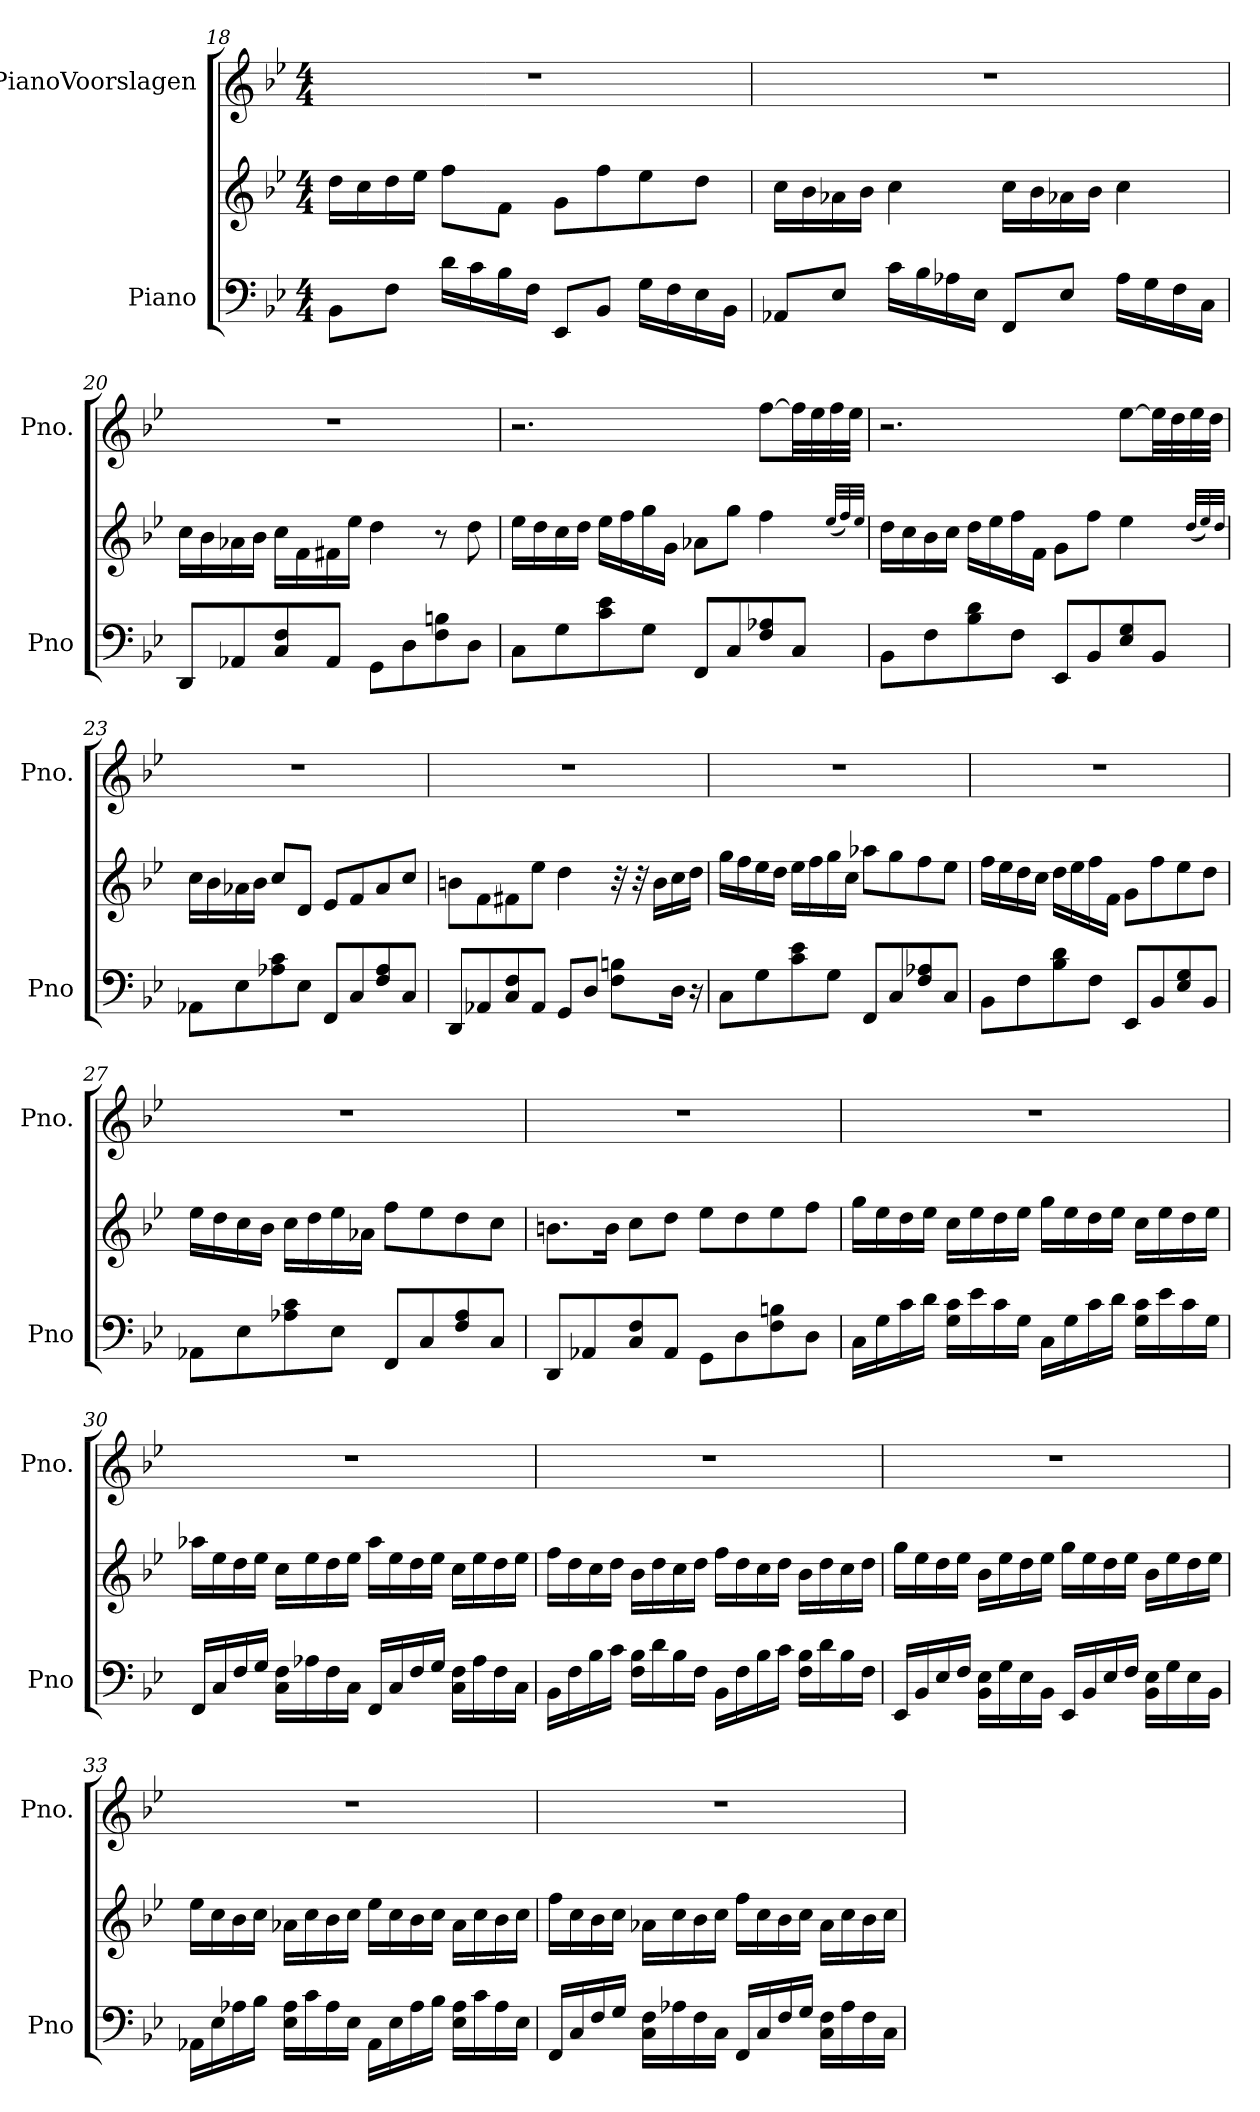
**kern	**kern	**kern
*part2	*part2	*part1
*staff3	*staff2	*staff1
*I"Piano	*	*I"PianoVoorslagen
*I'Pno	*	*I'Pno.
*clefF4	*clefG2	*clefG2
*k[b-e-]	*k[b-e-]	*k[b-e-]
*M4/4	*M4/4	*M4/4
=18	=18	=18
8BB-\L	16dd\LL	1r
.	16cc\	.
8F\J	16dd\	.
.	16ee-\JJ	.
16d\LL	8ff\L	.
16c\	.	.
16B-\	8f\J	.
16F\JJ	.	.
8EE-/L	8g\L	.
8BB-/J	8ff\	.
16G\LL	8ee-\	.
16F\	.	.
16E-\	8dd\J	.
16BB-\JJ	.	.
!!LO:PB:g=z
=19	=19	=19
8AA-X/L	16cc\LL	1r
.	16b-\	.
8E-/J	16a-X\	.
.	16b-\JJ	.
16c\LL	4cc\	.
16B-\	.	.
16A-X\	.	.
16E-\JJ	.	.
8FF/L	16cc\LL	.
.	16b-\	.
8E-/J	16a-X\	.
.	16b-\JJ	.
16A-\LL	4cc\	.
16G\	.	.
16F\	.	.
16C\JJ	.	.
=20	=20	=20
8DD/L	16cc\LL	1r
.	16b-\	.
8AA-X/	16a-X\	.
.	16b-\JJ	.
8C/ 8F/	16cc\LL	.
.	16f\	.
8AA-/J	16f#X\	.
.	16ee-\JJ	.
8GG\L	4dd\	.
8D\	.	.
8F\ 8Bn\	8r	.
8D\J	8dd\	.
=21	=21	=21
8C\L	16ee-\LL	2.r
.	16dd\	.
8G\	16cc\	.
.	16dd\JJ	.
8c\ 8e-\	16ee-\LL	.
.	16ff\	.
8G\J	16gg\	.
.	16g\JJ	.
8FF/L	8a-X\L	.
8C/	8gg\J	.
8F/ 8A-X/	4ff\	[8ff\L
8C/J	.	32ff\LL]
.	.	32ee-\
.	.	32ff\
.	.	32ee-\JJJ
.	(<32qee-/LLL	.
.	32qff/)	.
.	32qee-/JJJ	.
!!LO:LB:g=z
=22	=22	=22
8BB-\L	16dd\LL	2.r
.	16cc\	.
8F\	16b-\	.
.	16cc\JJ	.
8B-\ 8d\	16dd\LL	.
.	16ee-\	.
8F\J	16ff\	.
.	16f\JJ	.
8EE-/L	8g\L	.
8BB-/	8ff\J	.
8E-/ 8G/	4ee-\	[8ee-\L
8BB-/J	.	32ee-\LL]
.	.	32dd\
.	.	32ee-\
.	.	32dd\JJJ
.	(<32qdd/LLL	.
.	32qee-/)	.
.	32qdd/JJJ	.
=23	=23	=23
8AA-X\L	16cc\LL	1r
.	16b-\	.
8E-\	16a-X\	.
.	16b-\JJ	.
8A-X\ 8c\	8cc/L	.
8E-\J	8d/J	.
8FF/L	8e-/L	.
8C/	8f/	.
8F/ 8A-/	8a-/	.
8C/J	8cc/J	.
=24	=24	=24
8DD/L	8bn\L	1r
8AA-X/	8f\	.
8C/ 8F/	8f#X\	.
8AA-/J	8ee-\J	.
8GG/L	4dd\	.
8D/J	.	.
8F\ 8Bn\L	32r	.
.	32r	.
.	16b\LL	.
16D\Jk	16cc\	.
16r	16dd\JJ	.
=25	=25	=25
8C\L	16gg\LL	1r
.	16ff\	.
8G\	16ee-\	.
.	16dd\JJ	.
8c\ 8e-\	16ee-\LL	.
.	16ff\	.
8G\J	16gg\	.
.	16cc\JJ	.
8FF/L	8aa-X\L	.
8C/	8gg\	.
8F/ 8A-X/	8ff\	.
8C/J	8ee-\J	.
!!LO:LB:g=z
=26	=26	=26
8BB-\L	16ff\LL	1r
.	16ee-\	.
8F\	16dd\	.
.	16cc\JJ	.
8B-\ 8d\	16dd\LL	.
.	16ee-\	.
8F\J	16ff\	.
.	16f\JJ	.
8EE-/L	8g\L	.
8BB-/	8ff\	.
8E-/ 8G/	8ee-\	.
8BB-/J	8dd\J	.
=27	=27	=27
8AA-X\L	16ee-\LL	1r
.	16dd\	.
8E-\	16cc\	.
.	16b-\JJ	.
8A-X\ 8c\	16cc\LL	.
.	16dd\	.
8E-\J	16ee-\	.
.	16a-X\JJ	.
8FF/L	8ff\L	.
8C/	8ee-\	.
8F/ 8A-/	8dd\	.
8C/J	8cc\J	.
=28	=28	=28
8DD/L	8.bn\L	1r
8AA-X/	.	.
.	16b\Jk	.
8C/ 8F/	8cc\L	.
8AA-/J	8dd\J	.
8GG\L	8ee-\L	.
8D\	8dd\	.
8F\ 8Bn\	8ee-\	.
8D\J	8ff\J	.
!!LO:LB:g=z
=29	=29	=29
16C\LL	16gg\LL	1r
16G\	16ee-\	.
16c\	16dd\	.
16d\JJ	16ee-\JJ	.
16G\ 16c\LL	16cc\LL	.
16e-\	16ee-\	.
16c\	16dd\	.
16G\JJ	16ee-\JJ	.
16C\LL	16gg\LL	.
16G\	16ee-\	.
16c\	16dd\	.
16d\JJ	16ee-\JJ	.
16G\ 16c\LL	16cc\LL	.
16e-\	16ee-\	.
16c\	16dd\	.
16G\JJ	16ee-\JJ	.
=30	=30	=30
16FF/LL	16aa-X\LL	1r
16C/	16ee-\	.
16F/	16dd\	.
16G/JJ	16ee-\JJ	.
16C\ 16F\LL	16cc\LL	.
16A-X\	16ee-\	.
16F\	16dd\	.
16C\JJ	16ee-\JJ	.
16FF/LL	16aa-\LL	.
16C/	16ee-\	.
16F/	16dd\	.
16G/JJ	16ee-\JJ	.
16C\ 16F\LL	16cc\LL	.
16A-\	16ee-\	.
16F\	16dd\	.
16C\JJ	16ee-\JJ	.
=31	=31	=31
16BB-\LL	16ff\LL	1r
16F\	16dd\	.
16B-\	16cc\	.
16c\JJ	16dd\JJ	.
16F\ 16B-\LL	16b-\LL	.
16d\	16dd\	.
16B-\	16cc\	.
16F\JJ	16dd\JJ	.
16BB-\LL	16ff\LL	.
16F\	16dd\	.
16B-\	16cc\	.
16c\JJ	16dd\JJ	.
16F\ 16B-\LL	16b-\LL	.
16d\	16dd\	.
16B-\	16cc\	.
16F\JJ	16dd\JJ	.
!!LO:LB:g=z
=32	=32	=32
16EE-/LL	16gg\LL	1r
16BB-/	16ee-\	.
16E-/	16dd\	.
16F/JJ	16ee-\JJ	.
16BB-\ 16E-\LL	16b-\LL	.
16G\	16ee-\	.
16E-\	16dd\	.
16BB-\JJ	16ee-\JJ	.
16EE-/LL	16gg\LL	.
16BB-/	16ee-\	.
16E-/	16dd\	.
16F/JJ	16ee-\JJ	.
16BB-\ 16E-\LL	16b-\LL	.
16G\	16ee-\	.
16E-\	16dd\	.
16BB-\JJ	16ee-\JJ	.
=33	=33	=33
16AA-X\LL	16ee-\LL	1r
16E-\	16cc\	.
16A-X\	16b-\	.
16B-\JJ	16cc\JJ	.
16E-\ 16A-\LL	16a-X\LL	.
16c\	16cc\	.
16A-\	16b-\	.
16E-\JJ	16cc\JJ	.
16AA-\LL	16ee-\LL	.
16E-\	16cc\	.
16A-\	16b-\	.
16B-\JJ	16cc\JJ	.
16E-\ 16A-\LL	16a-\LL	.
16c\	16cc\	.
16A-\	16b-\	.
16E-\JJ	16cc\JJ	.
=34	=34	=34
16FF/LL	16ff\LL	1r
16C/	16cc\	.
16F/	16b-\	.
16G/JJ	16cc\JJ	.
16C\ 16F\LL	16a-X\LL	.
16A-X\	16cc\	.
16F\	16b-\	.
16C\JJ	16cc\JJ	.
16FF/LL	16ff\LL	.
16C/	16cc\	.
16F/	16b-\	.
16G/JJ	16cc\JJ	.
16C\ 16F\LL	16a-\LL	.
16A-\	16cc\	.
16F\	16b-\	.
16C\JJ	16cc\JJ	.
=	=	=
*-	*-	*-
